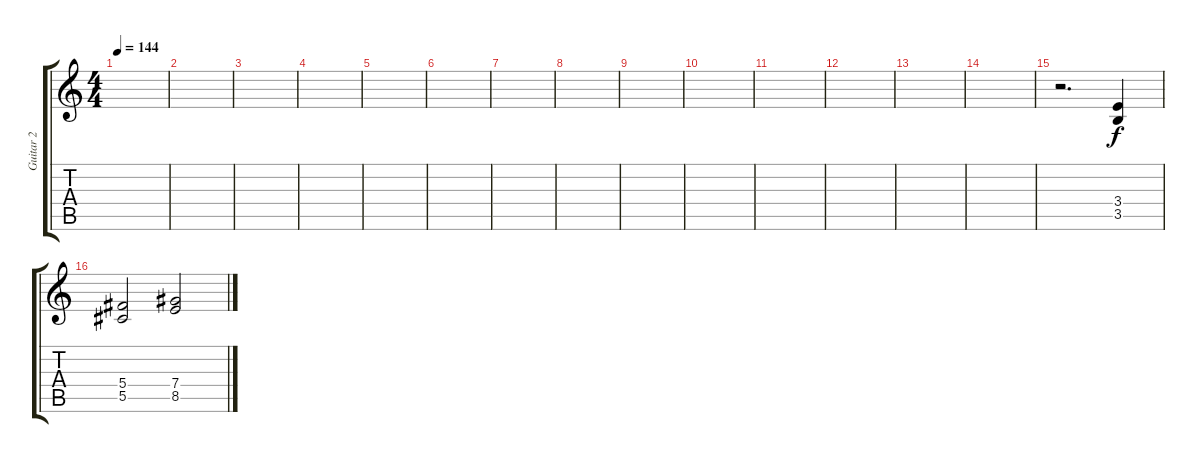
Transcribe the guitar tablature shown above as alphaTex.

\track ("Guitar 2" "Guitar 2") {instrument distortionguitar}
\staff {score tabs}
\tuning (Eb4 Bb3 Gb3 Db3 Ab2 Eb2) {hide}
\ts (4 4)
\tempo 144
\clef g2
\ks c
|
|
|
|
|
|
|
|
|
|
|
|
|
|
r.2{d} (3.4 3.5).4 |
(5.4 5.5).2 (7.4 8.5).2
